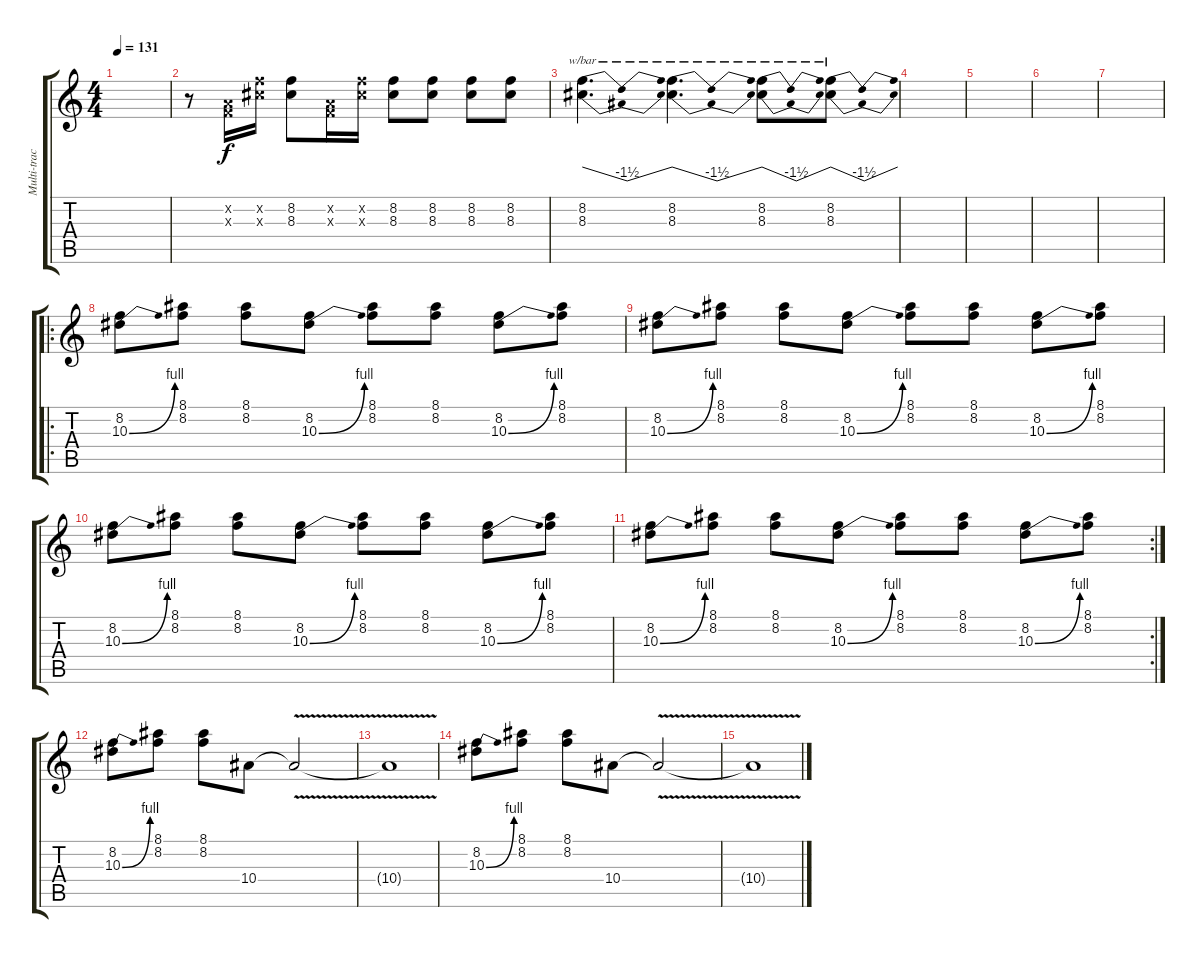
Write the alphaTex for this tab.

\track ("Multi-tracked Guitar" "Multi-trac") {instrument distortionguitar}
\staff {score tabs}
\tuning (D4 A3 F3 C3 G2 C2) {hide}
\ts (4 4)
\tempo 131
\clef g2
\ks c
|
r.8 (0.2{x} 0.3{x}).16 (8.2{x} 8.3{x}).16 (8.2 8.3).8 (0.2{x} 0.3{x}).16 (8.2{x} 8.3{x}).16 (8.2 8.3).8 (8.2 8.3).8 (8.2 8.3).8 (8.2 8.3).8 |
(8.2 8.3).4{d tbe (dip default 0 0 30 -6 60 0)} (8.2 8.3).4{d tbe (dip default 0 0 30 -6 60 0)} (8.2 8.3).8{tbe (dip default 0 0 30 -6 60 0)} (8.2 8.3).8{tbe (dip default 0 0 30 -6 60 0)} |
|
|
|
|
\ro
(8.2 10.3{be (bend 0 0 60 4)}).8 (8.1 8.2).8 (8.1 8.2).8 (8.2 10.3{be (bend 0 0 60 4)}).8 (8.1 8.2).8 (8.1 8.2).8 (8.2 10.3{be (bend 0 0 60 4)}).8 (8.1 8.2).8 |
(8.2 10.3{be (bend 0 0 60 4)}).8 (8.1 8.2).8 (8.1 8.2).8 (8.2 10.3{be (bend 0 0 60 4)}).8 (8.1 8.2).8 (8.1 8.2).8 (8.2 10.3{be (bend 0 0 60 4)}).8 (8.1 8.2).8 |
(8.2 10.3{be (bend 0 0 60 4)}).8 (8.1 8.2).8 (8.1 8.2).8 (8.2 10.3{be (bend 0 0 60 4)}).8 (8.1 8.2).8 (8.1 8.2).8 (8.2 10.3{be (bend 0 0 60 4)}).8 (8.1 8.2).8 |
\rc 2
(8.2 10.3{be (bend 0 0 60 4)}).8 (8.1 8.2).8 (8.1 8.2).8 (8.2 10.3{be (bend 0 0 60 4)}).8 (8.1 8.2).8 (8.1 8.2).8 (8.2 10.3{be (bend 0 0 60 4)}).8 (8.1 8.2).8 |
(8.2 10.3{be (bend 0 0 60 4)}).8 (8.1 8.2).8 (8.1 8.2).8 10.4.8 10.4{v t}.2 |
10.4{t}.1 |
(8.2 10.3{be (bend 0 0 60 4)}).8 (8.1 8.2).8 (8.1 8.2).8 10.4.8 10.4{v t}.2 |
10.4{t}.1
